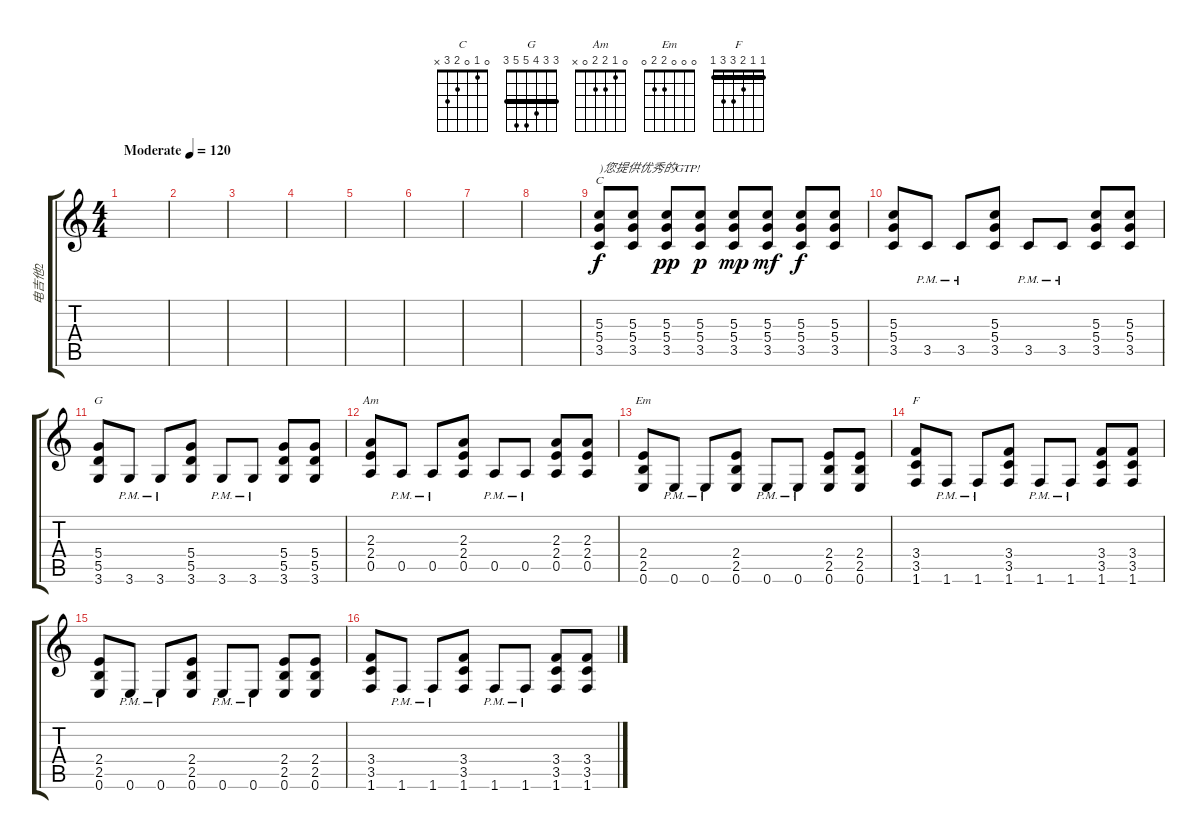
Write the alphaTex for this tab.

\track ("电吉他2" "电吉他2") {instrument overdrivenguitar}
\staff {score tabs}
\tuning (E4 B3 G3 D3 A2 E2) {hide}
\chord ("C" 0 1 0 2 3 x)
\chord ("G" 3 3 4 5 5 3) {barre 3}
\chord ("Am" 0 1 2 2 0 x)
\chord ("Em" 0 0 0 2 2 0)
\chord ("F" 1 1 2 3 3 1) {barre 1}
\ts (4 4)
\tempo (120 "Moderate")
\clef g2
\ks c
|
|
|
|
|
|
|
|
(5.3 5.4 3.5).8{ch "C" txt ")您提供优秀的GTP!"} (5.3 5.4 3.5).8 (5.3 5.4 3.5).8{dy pp} (5.3 5.4 3.5).8{dy p} (5.3 5.4 3.5).8{dy mp} (5.3 5.4 3.5).8{dy mf} (5.3 5.4 3.5).8{dy f} (5.3 5.4 3.5).8 |
(5.3 5.4 3.5).8 3.5{pm}.8 3.5{pm}.8 (5.3 5.4 3.5).8 3.5{pm}.8 3.5{pm}.8 (5.3 5.4 3.5).8 (5.3 5.4 3.5).8 |
(5.4 5.5 3.6).8{ch "G"} 3.6{pm}.8 3.6{pm}.8 (5.4 5.5 3.6).8 3.6{pm}.8 3.6{pm}.8 (5.4 5.5 3.6).8 (5.4 5.5 3.6).8 |
(2.3 2.4 0.5).8{ch "Am"} 0.5{pm}.8 0.5{pm}.8 (2.3 2.4 0.5).8 0.5{pm}.8 0.5{pm}.8 (2.3 2.4 0.5).8 (2.3 2.4 0.5).8 |
(2.4 2.5 0.6).8{ch "Em"} 0.6{pm}.8 0.6{pm}.8 (2.4 2.5 0.6).8 0.6{pm}.8 0.6{pm}.8 (2.4 2.5 0.6).8 (2.4 2.5 0.6).8 |
(3.4 3.5 1.6).8{ch "F"} 1.6{pm}.8 1.6{pm}.8 (3.4 3.5 1.6).8 1.6{pm}.8 1.6{pm}.8 (3.4 3.5 1.6).8 (3.4 3.5 1.6).8 |
(2.4 2.5 0.6).8 0.6{pm}.8 0.6{pm}.8 (2.4 2.5 0.6).8 0.6{pm}.8 0.6{pm}.8 (2.4 2.5 0.6).8 (2.4 2.5 0.6).8 |
(3.4 3.5 1.6).8 1.6{pm}.8 1.6{pm}.8 (3.4 3.5 1.6).8 1.6{pm}.8 1.6{pm}.8 (3.4 3.5 1.6).8 (3.4 3.5 1.6).8
